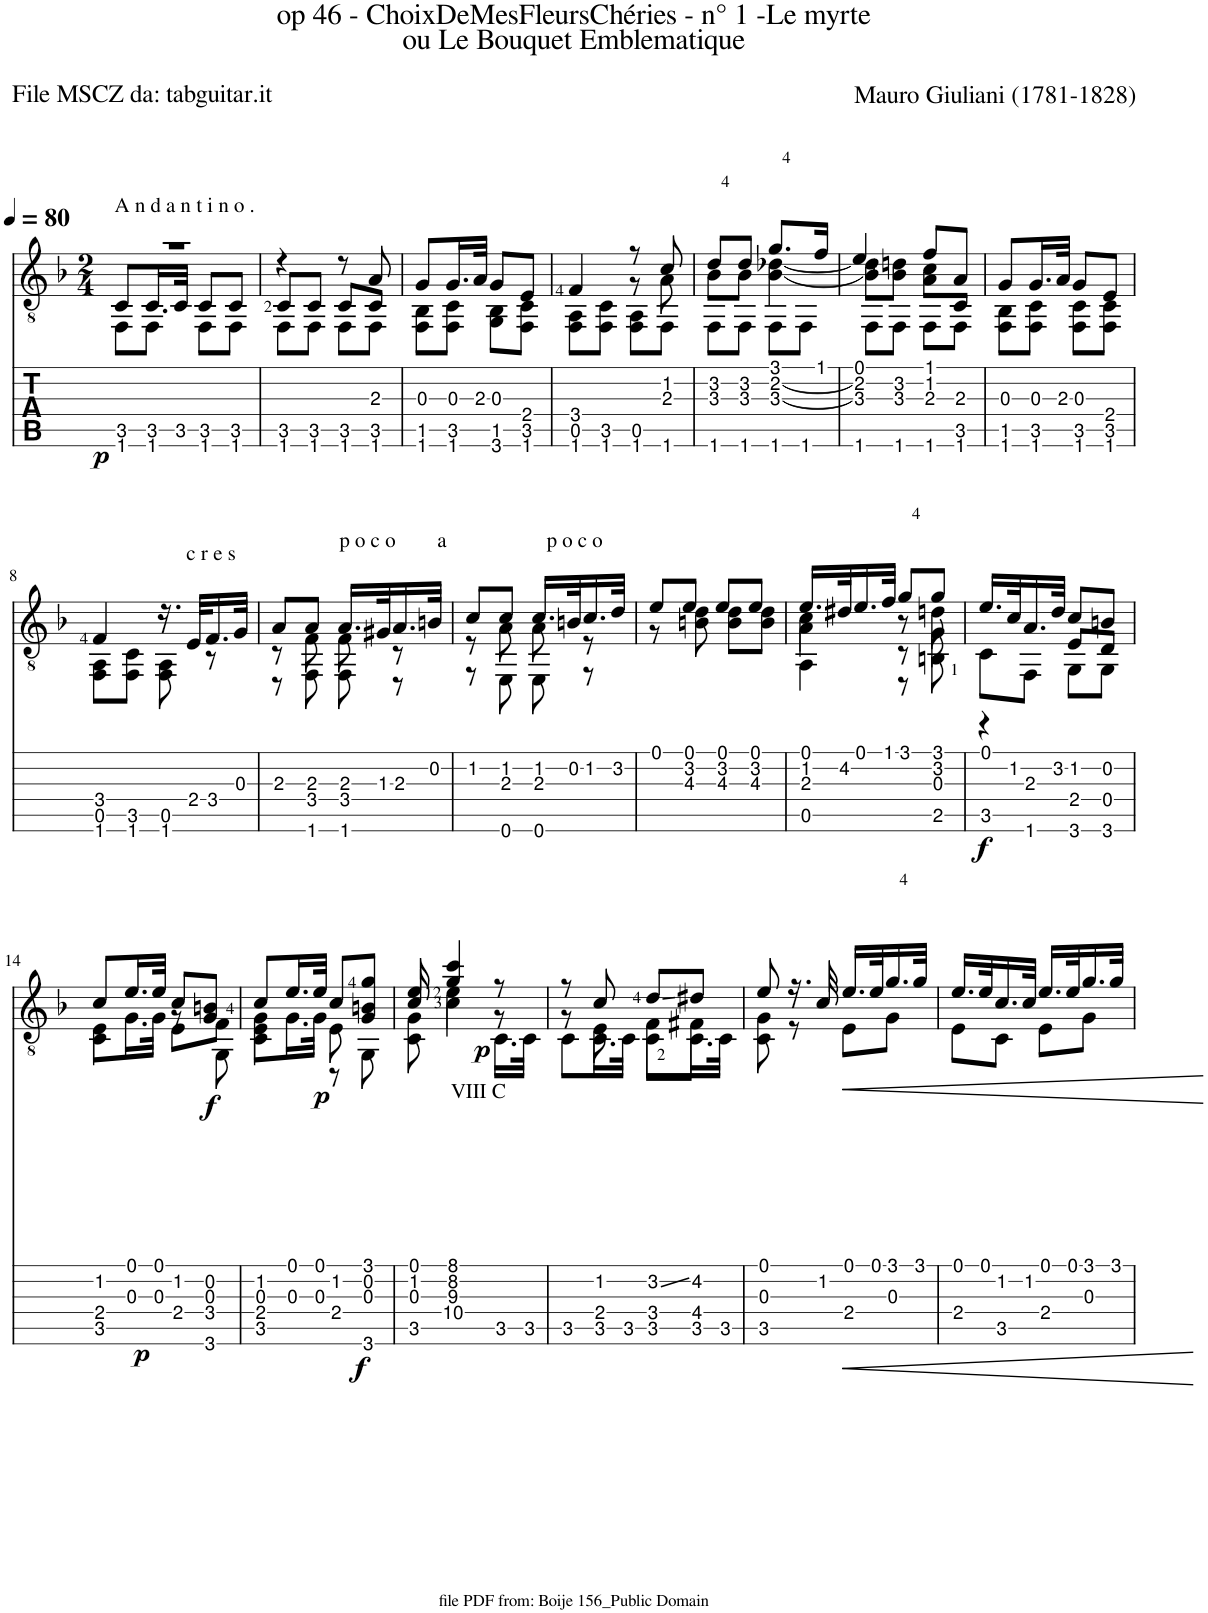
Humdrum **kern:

**kern	**kern	**dynam
*part1	*part1	*part1
*staff2	*staff1	*staff1/2
*I"Guitar	*	*
*I'Guit.	*	*
*stria6	*	*
*	*clefGv2	*
*k[b-]	*k[b-]	*
*M2/4	*M2/4	*
*MM80	*MM80	*
=1	=1	=1
*^	*^	*
*	*^	*	*^	*
!	!	!	!LO:TX:a:t=A n d a n t i n o .	!	!	!
!	!	!	!	!	!	!LO:DY:b=2
2r	8CL	8FFL	2r	8C/L	8FF\L	p
.	16.CL	8FFJ	.	16.C/L	8FF\J	.
.	32CJJk	.	.	32C/JJk	.	.
.	8CL	8FFL	.	8C/L	8FF\L	.
.	8CJ	8FFJ	.	8C/J	8FF\J	.
=2	=2	=2	=2	=2	=2	=2
4r	8CL	8FFL	4r	8C/L	8FF\L	.
.	8CJ	8FFJ	.	8C/J	8FF\J	.
8r	8CL	8FFL	8r	8C/L	8FF\L	.
8A	8CJ	8FFJ	8A/	8C/J	8FF\J	.
*	*v	*v	*	*	*	*
*	*	*	*v	*v	*
=3	=3	=3	=3	=3
8GL	8FF\ 8BB-\L	8G/L	8FF\ 8BB-\L	.
16.GL	8FF\ 8C\J	16.G/L	8FF\ 8C\J	.
32AJJk	.	32A/JJk	.	.
8GL	8GG\ 8BB-\L	8G/L	8GG\ 8BB-\L	.
8EJ	8FF\ 8C\J	8E/J	8FF\ 8C\J	.
=4	=4	=4	=4	=4
*	*^	*	*^	*
4F	4ryy	8FF\ 8AA\L	4F/	4ryy	8FF\ 8AA\L	.
.	.	8FF\ 8C\J	.	.	8FF\ 8C\J	.
8r	8r	8FF\ 8AA\L	8r	8r	8FF\ 8AA\L	.
8c	8A	8FFJ	8c/	8A\	8FF\J	.
=5	=5	=5	=5	=5	=5	=5
8dL	8B-L	8FFL	8d/L	8B-\L	8FF\L	.
8dJ	8B-J	8FFJ	8d/J	8B-\J	8FF\J	.
8.gL	[4B- [4d-	8FFL	8.g/L	[4B-\ [4d-X\	8FF\L	.
.	.	8FFJ	.	.	8FF\J	.
16fJk	.	.	16f/Jk	.	.	.
=6	=6	=6	=6	=6	=6	=6
4e	8B-]\ 8d-]\L	8FFL	4e/	8B-\] 8d-\]L	8FF\L	.
.	8B-\ 8d\J	8FFJ	.	8B-\ 8dn\J	8FF\J	.
8fL	8A\ 8c\L	8FFL	8f/L	8A\ 8c\L	8FF\L	.
8AJ	8CJ	8FFJ	8A/J	8C/J	8FF\J	.
*	*v	*v	*	*	*	*
*	*	*	*v	*v	*
=7	=7	=7	=7	=7
8GL	8FF\ 8BB-\L	8G/L	8FF\ 8BB-\L	.
16.GL	8FF\ 8C\J	16.G/L	8FF\ 8C\J	.
32AJJk	.	32A/JJk	.	.
8GL	8FF\ 8C\L	8G/L	8FF\ 8C\L	.
8EJ	8FF\ 8C\J	8E/J	8FF\ 8C\J	.
!!LO:LB:g=z	!!
=8	=8	=8	=8	=8
4F	8FF\ 8AA\L	4F/	8FF\ 8AA\L	.
.	8FF\ 8C\J	.	8FF\ 8C\J	.
16.r	8FF 8AA	16.r	8FF\ 8AA\	.
!	!	!LO:TX:a:t=c r e s	!	!
32EKLL	.	32E/KLL	.	.
16.F	8r	16.F/	8r	.
32GJJk	.	32G/JJk	.	.
=9	=9	=9	=9	=9
*	*^	*	*^	*
8AL	8r	8r	8A/L	8r	8r	.
8AJ	8F	8FF	8A/J	8F\	8FF\	.
!	!	!	!LO:TX:a:t=p o c o        a                   p o c o	!	!	!
16.ALL	8F	8FF	16.A/LL	8F\	8FF\	.
32G#Jk	.	.	32G#X/K	.	.	.
16.AL	8r	8r	16.A/	8r	8r	.
32BJJk	.	.	32Bn/JJk	.	.	.
=10	=10	=10	=10	=10	=10	=10
8cL	8r	8r	8c/L	8r	8r	.
8cJ	8A	8EE	8c/J	8A\	8EE\	.
16.cLL	8A	8EE	16.c/LL	8A\	8EE\	.
32BJk	.	.	32Bn/K	.	.	.
16.cL	8r	8r	16.c/	8r	8r	.
32dJJk	.	.	32d/JJk	.	.	.
*	*v	*v	*	*	*	*
*	*	*	*v	*v	*
=11	=11	=11	=11	=11
8eL	8r	8e/L	8r	.
8eJ	8B 8d	8e/J	8Bn\ 8d\	.
8eL	8B\ 8d\L	8e/L	8B\ 8d\L	.
8eJ	8B\ 8d\J	8e/J	8B\ 8d\J	.
=12	=12	=12	=12	=12
*^	*^	*^	*^	*
16.eLL	4c	4A	4AA	16.e/LL	4c\	4A\	4AA\	.
32d#Jk	.	.	.	32d#X/K	.	.	.	.
16.eL	.	.	.	16.e/	.	.	.	.
32fJJk	.	.	.	32f/JJk	.	.	.	.
8gL	8r	8r	8r	8g/L	8r	8r	8r	.
!	!	!	!	!	!	!	!	!LO:DY:b=2
8gJ	8d	8G	8BB	8g/J	8dn\	8G\	8BBn\	f
*	*	*v	*v	*	*	*	*	*
*	*	*	*	*	*v	*v	*
=13	=13	=13	=13	=13	=13	=13
16.eLL	8CL	4r	16.e/LL	8C\L	4r	.
32cJk	.	.	32c/K	.	.	.
16.AL	8FFJ	.	16.A/	8FF\J	.	.
32dJJk	.	.	32d/JJk	.	.	.
8cL	8GGL	8EL	8c/L	8GG\L	8E/L	.
8BJ	8GGJ	8DJ	8Bn/J	8GG\J	8D/J	.
!!LO:LB:g=z	!!	!!
=14	=14	=14	=14	=14	=14	=14
8cL	8EL	4C	8c/L	8E\L	4C\	.
!	!	!	!	!	!	!LO:DY:b=2
16.eL	16.GL	.	16.e/L	16.G\L	.	p
32eJJk	32GJJk	.	32e/JJk	32G\JJk	.	.
8cL	8EL	8r	8c/L	8E\L	8r	.
!	!	!	!	!	!	!LO:DY:b
8G\ 8B\J	8FJ	8GG	8G/ 8Bn/J	8F\J	8GG\	f
=15	=15	=15	=15	=15	=15	=15
8cL	8E 8G	4C	8c/L	8E\ 8G\L	4C\	.
16.eL	16.GLL	.	16.e/L	16.G\L	.	.
!	!	!	!	!	!	!LO:DY:b
32eJJk	32GJk	.	32e/JJk	32G\JJk	.	p
8cL	8EJ	8r	8c/L	8E\	8r	.
!	!	!	!	!	!	!LO:DY:b=2
8G\ 8B\ 8g\J	8ryy	8GG	8G/ 8Bn/ 8g/J	8ryy	8GG\	f
=16	=16	=16	=16	=16	=16	=16
8e	8c	8C 8G	8e/	8c/	8C\ 8G\	.
!LO:TX:a:t=VIII C	!	!	!	!	!	!
4g 4cc	4e	4c	4g/ 4cc/	4e\	4c\	.
!	!	!	!	!	!	!LO:DY:b
8r	8r	16.CLL	8r	8r	16.C\LL	p
.	.	32CJJk	.	.	32C\JJk	.
=17	=17	=17	=17	=17	=17	=17
8r	8r	8CL	8r	8r	8C\L	.
8c	8E	16.CL	8c/	8E\	16.C\L	.
.	.	32CJJk	.	.	32C\JJk	.
8dL	8FL	8CL	8d/L	8F\L	8C\L	.
8d#J	8F#J	16.CL	8d#X/J	8F#X\J	16.C\L	.
.	.	32CJJk	.	.	32C\JJk	.
*	*v	*v	*	*	*	*
*	*	*	*v	*v	*
=18	=18	=18	=18	=18
8e	8C 8G	8e/	8C\ 8G\	.
16.r	8r	16.r	8r	.
32c	.	32c/	.	.
!	!	!	!	!LO:HP:b
16.eLL	8EL	16.e/LL	8E\L	<
32eJk	.	32e/K	.	.
16.gL	8GJ	16.g/	8G\J	.
32gJJk	.	32g/JJk	.	.
*v	*v	*	*	*
*	*v	*v	*
.	.	[
=19	=19	=19
*^	*^	*
16.eLL	8EL	16.e/LL	8E\L	.
32eJk	.	32e/K	.	.
16.cL	8CJ	16.c/	8C\J	.
32cJJk	.	32c/JJk	.	.
16.eLL	8EL	16.e/LL	8E\L	.
32eJk	.	32e/K	.	.
16.gL	8GJ	16.g/	8G\J	.
32gJJk	.	32g/JJk	.	.
*v	*v	*	*	*
*	*v	*v	*
=	=	=
*-	*-	*-
